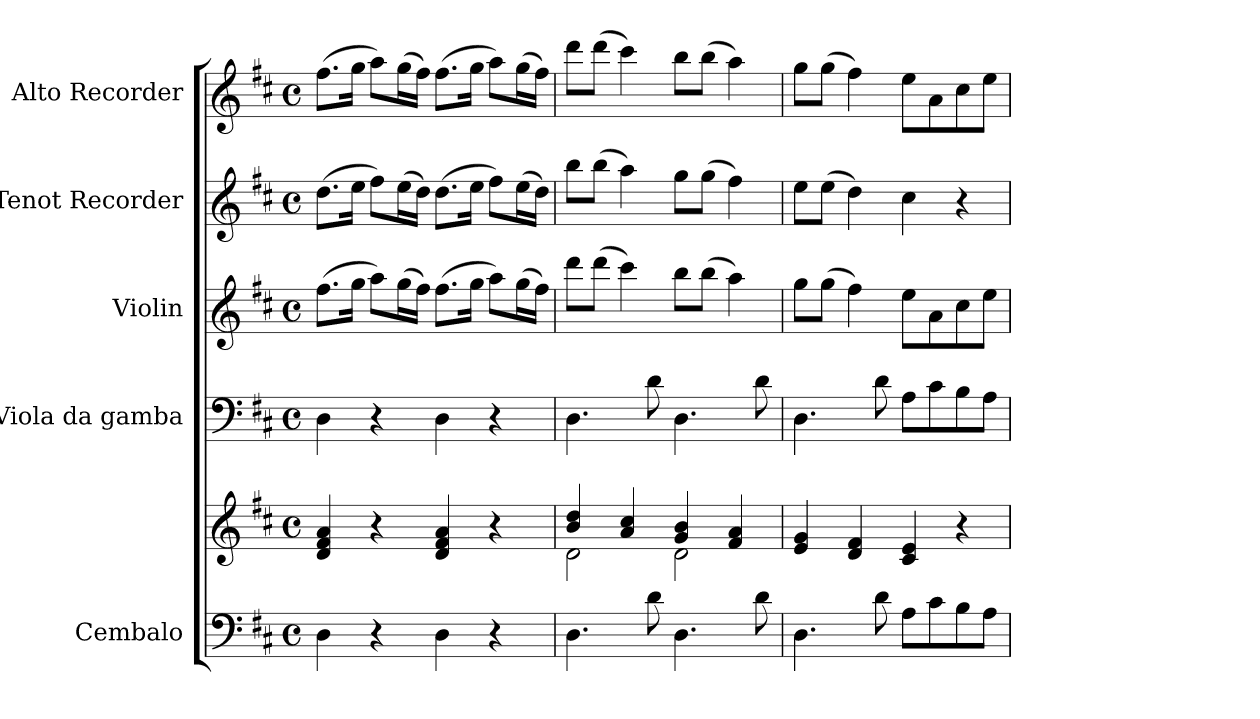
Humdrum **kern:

**kern	**kern	**kern	**kern	**kern	**kern
*part5	*part5	*part4	*part3	*part2	*part1
*staff6	*staff5	*staff4	*staff3	*staff2	*staff1
*I"Cembalo	*	*I"Viola da gamba	*I"Violin	*I"Tenot Recorder	*I"Alto Recorder
*	*	*I'Vla. d. g.	*I'Vln.	*I'T. Rec.	*I'A. Rec
*clefF4	*clefG2	*clefF4	*clefG2	*clefG2	*clefG2
*k[f#c#]	*k[f#c#]	*k[f#c#]	*k[f#c#]	*k[f#c#]	*k[f#c#]
*M4/4	*M4/4	*M4/4	*M4/4	*M4/4	*M4/4
*met(c)	*met(c)	*met(c)	*met(c)	*met(c)	*met(c)
=1	=1	=1	=1	=1	=1
4D\	4d/ 4f#/ 4a/	4D\	(8.ff#\L	(8.dd\L	(8.ff#\L
.	.	.	16gg\Jk	16ee\Jk	16gg\Jk
4r	4r	4r	8aa\L)	8ff#\L)	8aa\L)
.	.	.	(16gg\L	(16ee\L	(16gg\L
.	.	.	16ff#\JJ)	16dd\JJ)	16ff#\JJ)
4D\	4d/ 4f#/ 4a/	4D\	(8.ff#\L	(8.dd\L	(8.ff#\L
.	.	.	16gg\Jk	16ee\Jk	16gg\Jk
4r	4r	4r	8aa\L)	8ff#\L)	8aa\L)
.	.	.	(16gg\L	(16ee\L	(16gg\L
.	.	.	16ff#\JJ)	16dd\JJ)	16ff#\JJ)
=2	=2	=2	=2	=2	=2
*	*^	*	*	*	*
4.D\	4b/ 4dd/	2d\	4.D\	8ddd\L	8bb\L	8ddd\L
.	.	.	.	(8ddd\J	(8bb\J	(8ddd\J
.	4a/ 4cc#/	.	.	4ccc#\)	4aa\)	4ccc#\)
8d\	.	.	8d\	.	.	.
4.D\	4g/ 4b/	2d\	4.D\	8bb\L	8gg\L	8bb\L
.	.	.	.	(8bb\J	(8gg\J	(8bb\J
.	4f#/ 4a/	.	.	4aa\)	4ff#\)	4aa\)
8d\	.	.	8d\	.	.	.
*	*v	*v	*	*	*	*
=3	=3	=3	=3	=3	=3
4.D\	4e/ 4g/	4.D\	8gg\L	8ee\L	8gg\L
.	.	.	(8gg\J	(8ee\J	(8gg\J
.	4d/ 4f#/	.	4ff#\)	4dd\)	4ff#\)
8d\	.	8d\	.	.	.
8A\L	4c#/ 4e/	8A\L	8ee\L	4cc#\	8ee\L
8c#\	.	8c#\	8a\	.	8a\
8B\	4r	8B\	8cc#\	4r	8cc#\
8A\J	.	8A\J	8ee\J	.	8ee\J
=	=	=	=	=	=
*-	*-	*-	*-	*-	*-
